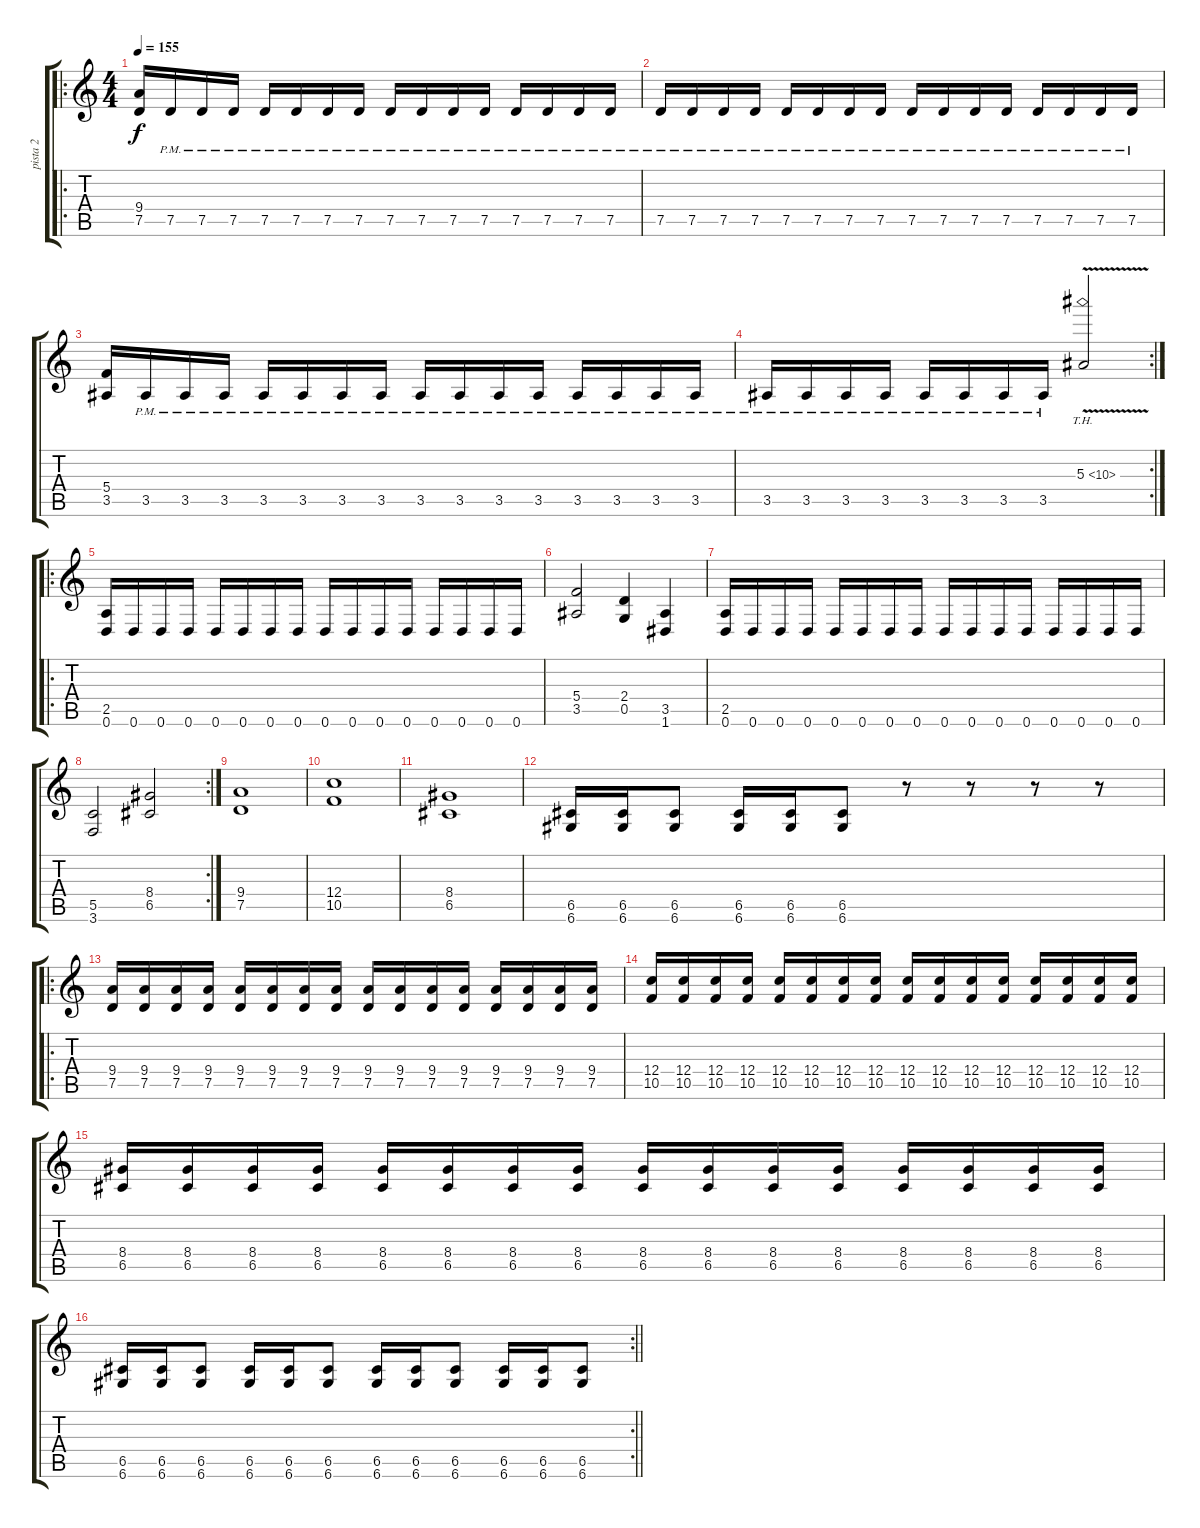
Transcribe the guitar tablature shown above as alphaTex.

\track ("pista 2" "pista 2") {instrument distortionguitar}
\staff {score tabs}
\tuning (D4 A3 F3 C3 G2 D2) {hide}
\ro
\ts (4 4)
\tempo 155
\clef g2
\ks c
(9.4 7.5).16{dy f} 7.5{pm}.16 7.5{pm}.16 7.5{pm}.16 7.5{pm}.16 7.5{pm}.16 7.5{pm}.16 7.5{pm}.16 7.5{pm}.16 7.5{pm}.16 7.5{pm}.16 7.5{pm}.16 7.5{pm}.16 7.5{pm}.16 7.5{pm}.16 7.5{pm}.16 |
7.5{pm}.16 7.5{pm}.16 7.5{pm}.16 7.5{pm}.16 7.5{pm}.16 7.5{pm}.16 7.5{pm}.16 7.5{pm}.16 7.5{pm}.16 7.5{pm}.16 7.5{pm}.16 7.5{pm}.16 7.5{pm}.16 7.5{pm}.16 7.5{pm}.16 7.5{pm}.16 |
(5.4 3.5).16 3.5{pm}.16 3.5{pm}.16 3.5{pm}.16 3.5{pm}.16 3.5{pm}.16 3.5{pm}.16 3.5{pm}.16 3.5{pm}.16 3.5{pm}.16 3.5{pm}.16 3.5{pm}.16 3.5{pm}.16 3.5{pm}.16 3.5{pm}.16 3.5{pm}.16 |
\rc 2
3.5{pm}.16 3.5{pm}.16 3.5{pm}.16 3.5{pm}.16 3.5{pm}.16 3.5{pm}.16 3.5{pm}.16 3.5{pm}.16 5.3{th 5 v}.2 |
\ro
(2.5 0.6).16 0.6.16 0.6.16 0.6.16 0.6.16 0.6.16 0.6.16 0.6.16 0.6.16 0.6.16 0.6.16 0.6.16 0.6.16 0.6.16 0.6.16 0.6.16 |
(5.4 3.5).2 (2.4 0.5).4 (3.5 1.6).4 |
(2.5 0.6).16 0.6.16 0.6.16 0.6.16 0.6.16 0.6.16 0.6.16 0.6.16 0.6.16 0.6.16 0.6.16 0.6.16 0.6.16 0.6.16 0.6.16 0.6.16 |
\rc 2
(5.5 3.6).2 (8.4 6.5).2 |
(9.4 7.5).1 |
(12.4 10.5).1 |
(8.4 6.5).1 |
(6.5 6.6).16 (6.5 6.6).16 (6.5 6.6).8 (6.5 6.6).16 (6.5 6.6).16 (6.5 6.6).8 r.8 r.8 r.8 r.8 |
\ro
(9.4 7.5).16 (9.4 7.5).16 (9.4 7.5).16 (9.4 7.5).16 (9.4 7.5).16 (9.4 7.5).16 (9.4 7.5).16 (9.4 7.5).16 (9.4 7.5).16 (9.4 7.5).16 (9.4 7.5).16 (9.4 7.5).16 (9.4 7.5).16 (9.4 7.5).16 (9.4 7.5).16 (9.4 7.5).16 |
(12.4 10.5).16 (12.4 10.5).16 (12.4 10.5).16 (12.4 10.5).16 (12.4 10.5).16 (12.4 10.5).16 (12.4 10.5).16 (12.4 10.5).16 (12.4 10.5).16 (12.4 10.5).16 (12.4 10.5).16 (12.4 10.5).16 (12.4 10.5).16 (12.4 10.5).16 (12.4 10.5).16 (12.4 10.5).16 |
(8.4 6.5).16 (8.4 6.5).16 (8.4 6.5).16 (8.4 6.5).16 (8.4 6.5).16 (8.4 6.5).16 (8.4 6.5).16 (8.4 6.5).16 (8.4 6.5).16 (8.4 6.5).16 (8.4 6.5).16 (8.4 6.5).16 (8.4 6.5).16 (8.4 6.5).16 (8.4 6.5).16 (8.4 6.5).16 |
\rc 2
\barLineRight lightlight
(6.5 6.6).16 (6.5 6.6).16 (6.5 6.6).8 (6.5 6.6).16 (6.5 6.6).16 (6.5 6.6).8 (6.5 6.6).16 (6.5 6.6).16 (6.5 6.6).8 (6.5 6.6).16 (6.5 6.6).16 (6.5 6.6).8
